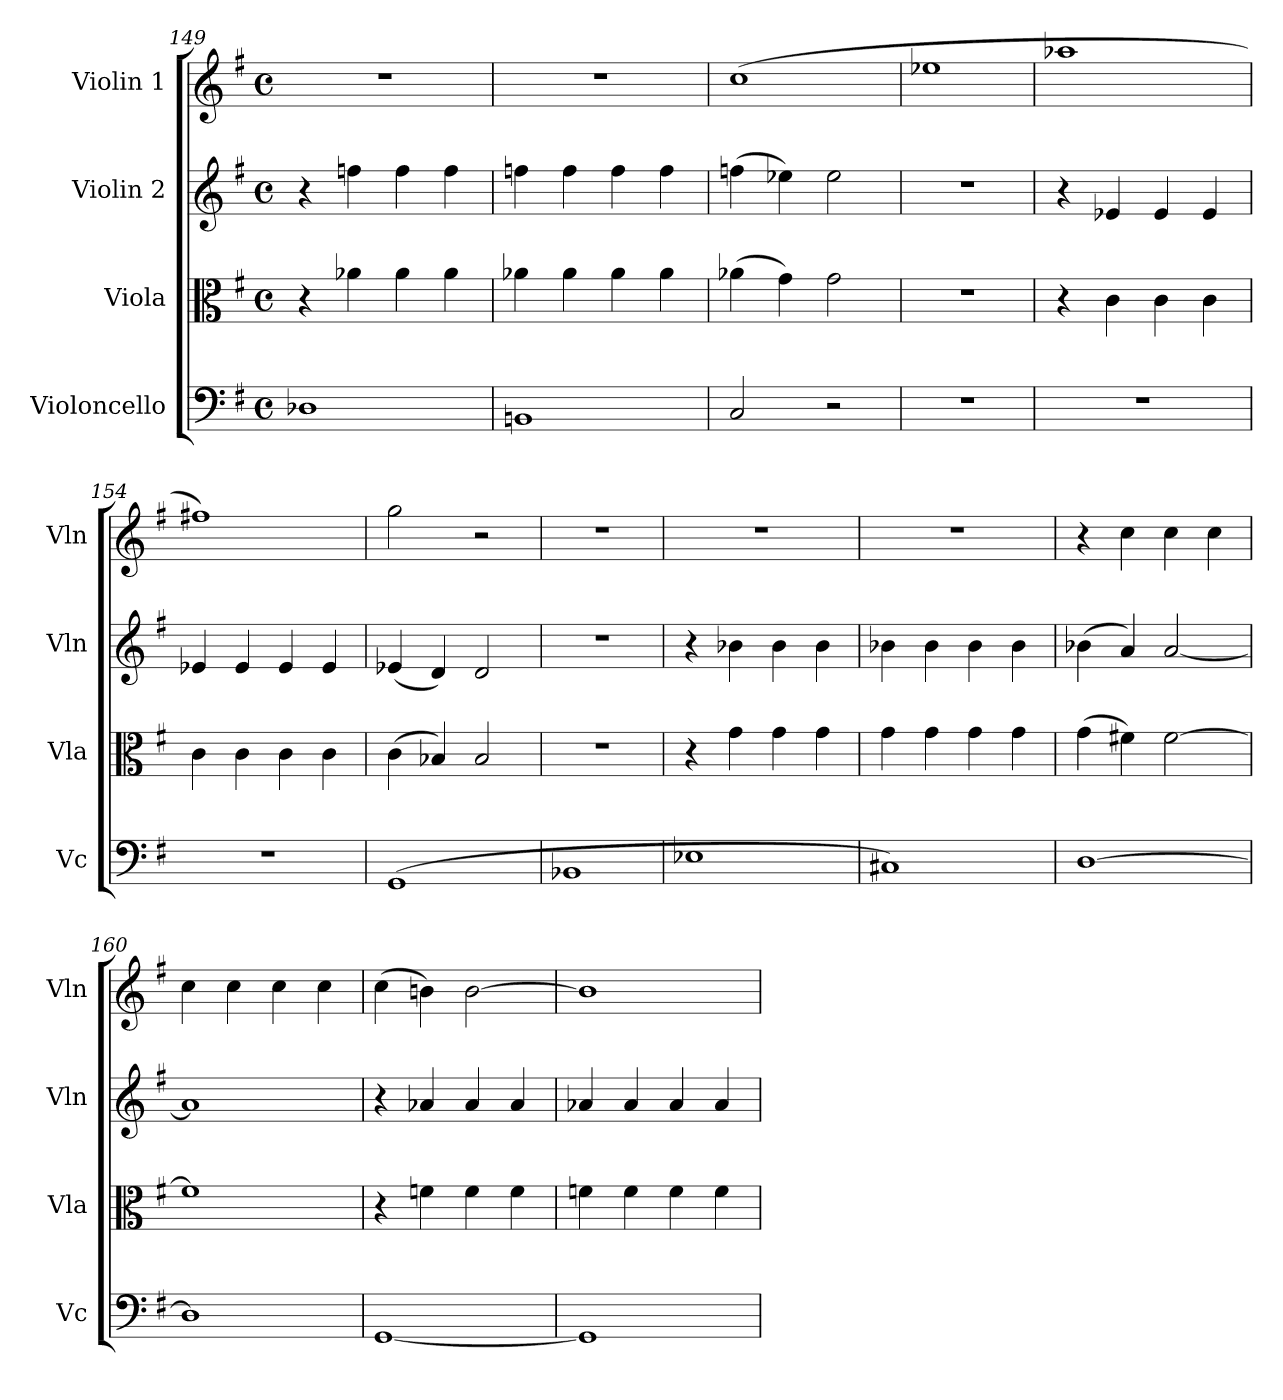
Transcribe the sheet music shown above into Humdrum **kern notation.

**kern	**kern	**kern	**kern
*part4	*part3	*part2	*part1
*staff4	*staff3	*staff2	*staff1
*I"Violoncello	*I"Viola	*I"Violin 2	*I"Violin 1
*I'Vc	*I'Vla	*I'Vln	*I'Vln
*clefF4	*clefC3	*clefG2	*clefG2
*k[f#]	*k[f#]	*k[f#]	*k[f#]
*M4/4	*M4/4	*M4/4	*M4/4
*met(c)	*met(c)	*met(c)	*met(c)
=149	=149	=149	=149
1D-X	4r	4r	1r
.	4a-X\	4ffn\	.
.	4a-\	4ff\	.
.	4a-\	4ff\	.
=150	=150	=150	=150
1BBn	4a-X\	4ffn\	1r
.	4a-\	4ff\	.
.	4a-\	4ff\	.
.	4a-\	4ff\	.
=151	=151	=151	=151
2C/	(4a-X\	(4ffn\	(1cc
.	4g\)	4ee-X\)	.
2r	2g\	2ee-\	.
=152	=152	=152	=152
1r	1r	1r	1ee-X
=153	=153	=153	=153
1r	4r	4r	1aa-X
.	4c\	4e-X/	.
.	4c\	4e-/	.
.	4c\	4e-/	.
=154	=154	=154	=154
1r	4c\	4e-X/	1ff#X)
.	4c\	4e-/	.
.	4c\	4e-/	.
.	4c\	4e-/	.
=155	=155	=155	=155
(1GG	(4c\	(4e-X/	2gg\
.	4B-X/)	4d/)	.
.	2B-/	2d/	2r
=156	=156	=156	=156
1BB-X	1r	1r	1r
=157	=157	=157	=157
1E-X	4r	4r	1r
.	4g\	4b-X\	.
.	4g\	4b-\	.
.	4g\	4b-\	.
=158	=158	=158	=158
1C#X)	4g\	4b-X\	1r
.	4g\	4b-\	.
.	4g\	4b-\	.
.	4g\	4b-\	.
=159	=159	=159	=159
[1D	(4g\	(4b-X\	4r
.	4f#X\)	4a/)	4cc\
.	[2f#\	[2a/	4cc\
.	.	.	4cc\
=160	=160	=160	=160
1D]	1f#]	1a]	4cc\
.	.	.	4cc\
.	.	.	4cc\
.	.	.	4cc\
=161	=161	=161	=161
[1GG	4r	4r	(4cc\
.	4fn\	4a-X/	4bn\)
.	4f\	4a-/	[2b\
.	4f\	4a-/	.
!!LO:PB:g=z
=162	=162	=162	=162
1GG]	4fn\	4a-X/	1b]
.	4f\	4a-/	.
.	4f\	4a-/	.
.	4f\	4a-/	.
=	=	=	=
*-	*-	*-	*-
